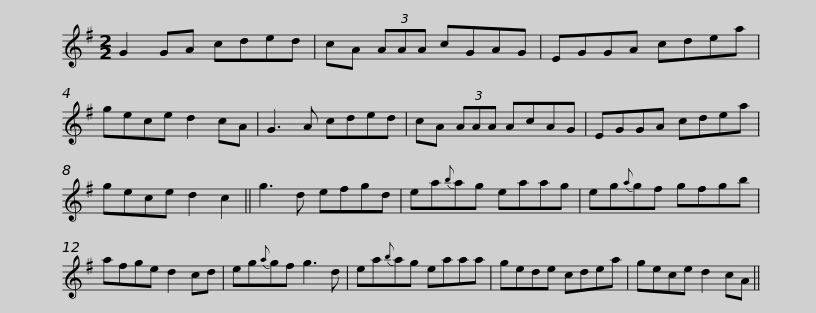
X:1
L:1/8
M:2/2
I:linebreak $
K:G
V:1 treble
V:1
 G2 GA cded | cA (3AAA cGAG | EGGA cdea | gece d2 cA | G3 A cded |$ %5
 cA (3AAA AcAG | EGGA cdea | gece d2 c2 || g3 d efgd | ea{b}ag eaag |$ %10
 eg{a}gf gfgb | afge d2 cd | eg{a}gf g3 d | ea{b}ag eaaa | gede cdea |$ %15
 gece d2 cA || %16
